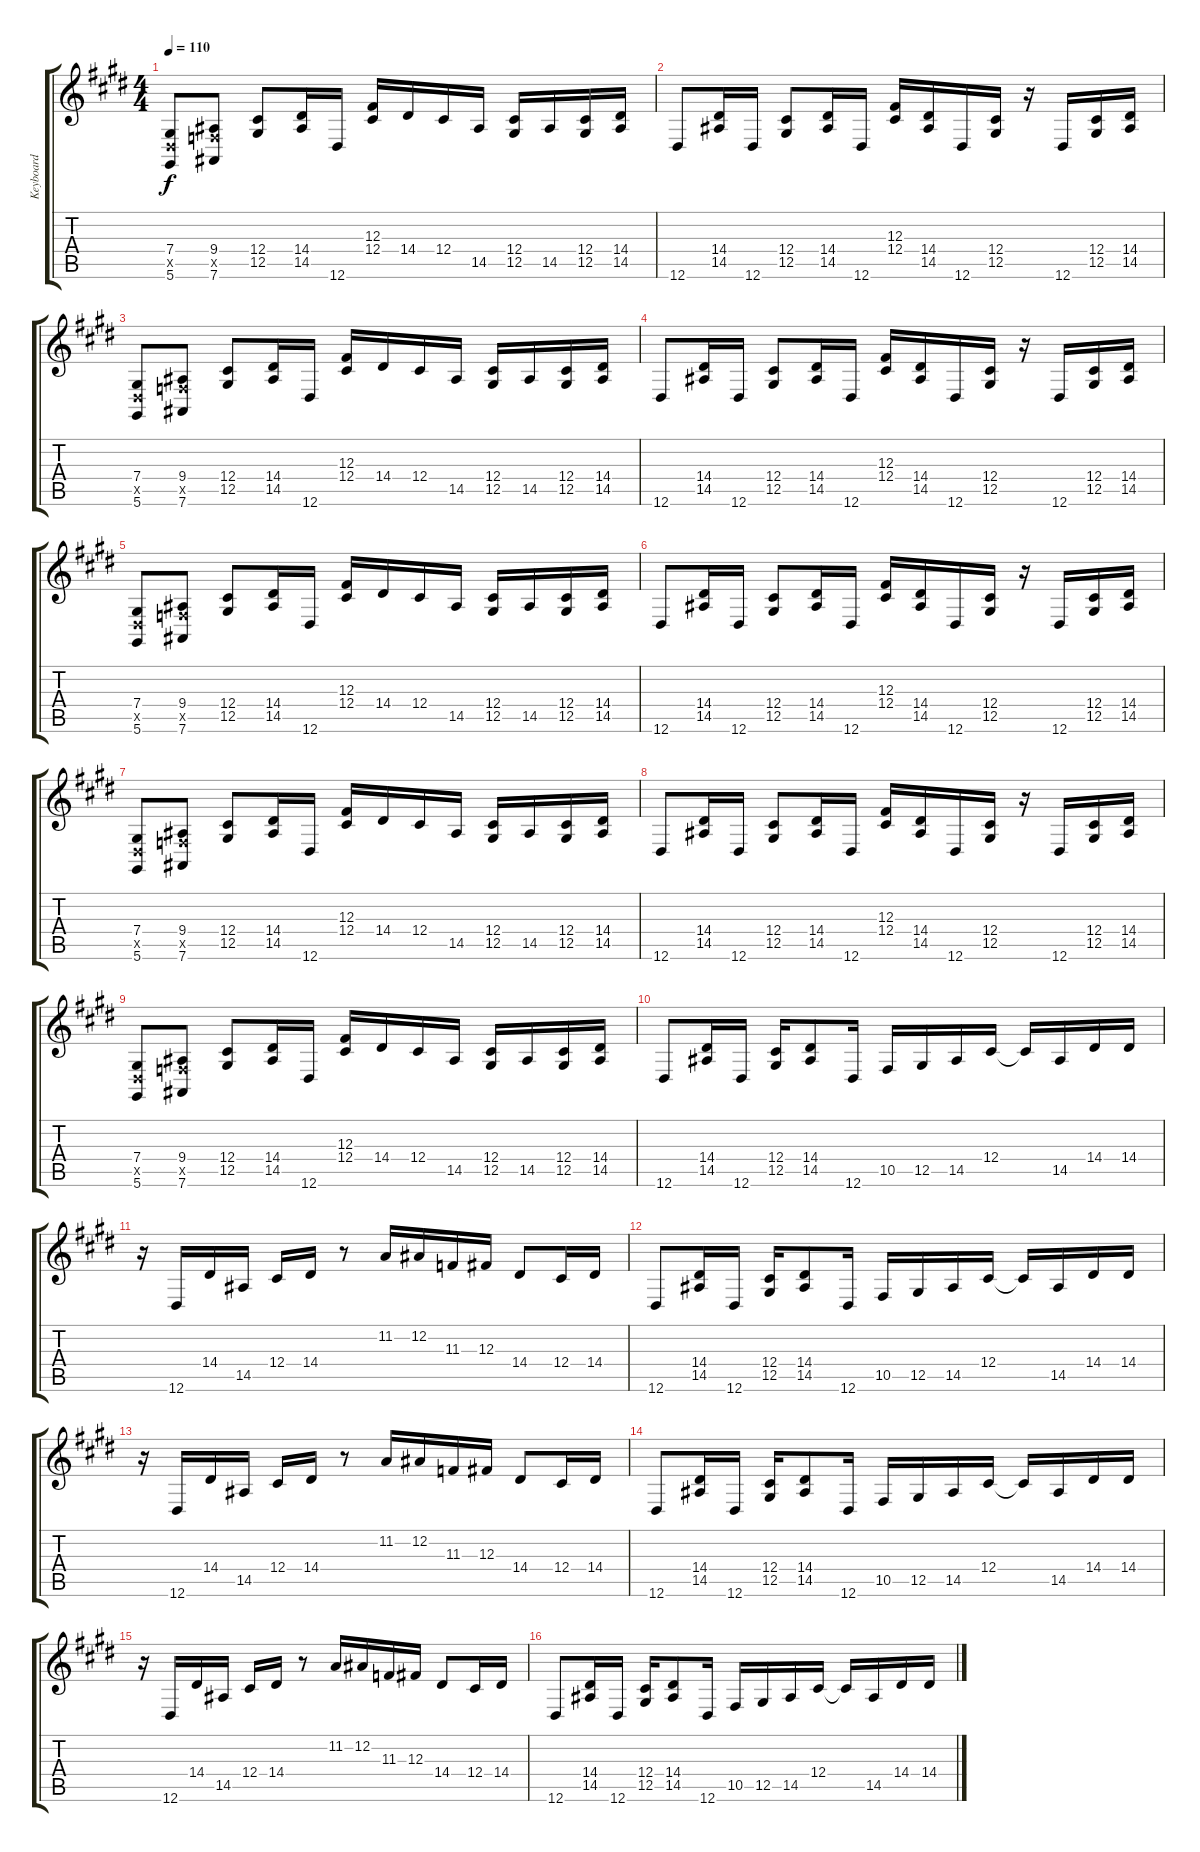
\track ("Keyboard" "Keyboard") {instrument drawbarorgan}
\staff {score tabs}
\tuning (Eb4 Bb3 Gb3 Db3 Ab2 Eb2) {hide}
\ts (4 4)
\tempo 110
\clef g2
\ks e
(7.4 7.5{x} 5.6).8{dy f} (9.4 9.5{x} 7.6).8 (12.4 12.5).8 (14.4 14.5).16 12.6.16 (12.3 12.4).16 14.4.16 12.4.16 14.5.16 (12.4 12.5).16 14.5.16 (12.4 12.5).16 (14.4 14.5).16 |
12.6.8 (14.4 14.5).16 12.6.16 (12.4 12.5).8 (14.4 14.5).16 12.6.16 (12.3 12.4).16 (14.4 14.5).16 12.6.16 (12.4 12.5).16 r.16 12.6.16 (12.4 12.5).16 (14.4 14.5).16 |
(7.4 7.5{x} 5.6).8 (9.4 9.5{x} 7.6).8 (12.4 12.5).8 (14.4 14.5).16 12.6.16 (12.3 12.4).16 14.4.16 12.4.16 14.5.16 (12.4 12.5).16 14.5.16 (12.4 12.5).16 (14.4 14.5).16 |
12.6.8 (14.4 14.5).16 12.6.16 (12.4 12.5).8 (14.4 14.5).16 12.6.16 (12.3 12.4).16 (14.4 14.5).16 12.6.16 (12.4 12.5).16 r.16 12.6.16 (12.4 12.5).16 (14.4 14.5).16 |
(7.4 7.5{x} 5.6).8 (9.4 9.5{x} 7.6).8 (12.4 12.5).8 (14.4 14.5).16 12.6.16 (12.3 12.4).16 14.4.16 12.4.16 14.5.16 (12.4 12.5).16 14.5.16 (12.4 12.5).16 (14.4 14.5).16 |
12.6.8 (14.4 14.5).16 12.6.16 (12.4 12.5).8 (14.4 14.5).16 12.6.16 (12.3 12.4).16 (14.4 14.5).16 12.6.16 (12.4 12.5).16 r.16 12.6.16 (12.4 12.5).16 (14.4 14.5).16 |
(7.4 7.5{x} 5.6).8 (9.4 9.5{x} 7.6).8 (12.4 12.5).8 (14.4 14.5).16 12.6.16 (12.3 12.4).16 14.4.16 12.4.16 14.5.16 (12.4 12.5).16 14.5.16 (12.4 12.5).16 (14.4 14.5).16 |
12.6.8 (14.4 14.5).16 12.6.16 (12.4 12.5).8 (14.4 14.5).16 12.6.16 (12.3 12.4).16 (14.4 14.5).16 12.6.16 (12.4 12.5).16 r.16 12.6.16 (12.4 12.5).16 (14.4 14.5).16 |
(7.4 7.5{x} 5.6).8 (9.4 9.5{x} 7.6).8 (12.4 12.5).8 (14.4 14.5).16 12.6.16 (12.3 12.4).16 14.4.16 12.4.16 14.5.16 (12.4 12.5).16 14.5.16 (12.4 12.5).16 (14.4 14.5).16 |
12.6.8 (14.4 14.5).16 12.6.16 (12.4 12.5).16 (14.4 14.5).8 12.6.16 10.5.16 12.5.16 14.5.16 12.4.16 12.4{t}.16 14.5.16 14.4.16 14.4.16 |
r.16 12.6.16 14.4.16 14.5.16 12.4.16 14.4.16 r.8 11.2.16 12.2.16 11.3.16 12.3.16 14.4.8 12.4.16 14.4.16 |
12.6.8 (14.4 14.5).16 12.6.16 (12.4 12.5).16 (14.4 14.5).8 12.6.16 10.5.16 12.5.16 14.5.16 12.4.16 12.4{t}.16 14.5.16 14.4.16 14.4.16 |
r.16 12.6.16 14.4.16 14.5.16 12.4.16 14.4.16 r.8 11.2.16 12.2.16 11.3.16 12.3.16 14.4.8 12.4.16 14.4.16 |
12.6.8 (14.4 14.5).16 12.6.16 (12.4 12.5).16 (14.4 14.5).8 12.6.16 10.5.16 12.5.16 14.5.16 12.4.16 12.4{t}.16 14.5.16 14.4.16 14.4.16 |
r.16 12.6.16 14.4.16 14.5.16 12.4.16 14.4.16 r.8 11.2.16 12.2.16 11.3.16 12.3.16 14.4.8 12.4.16 14.4.16 |
12.6.8 (14.4 14.5).16 12.6.16 (12.4 12.5).16 (14.4 14.5).8 12.6.16 10.5.16 12.5.16 14.5.16 12.4.16 12.4{t}.16 14.5.16 14.4.16 14.4.16
